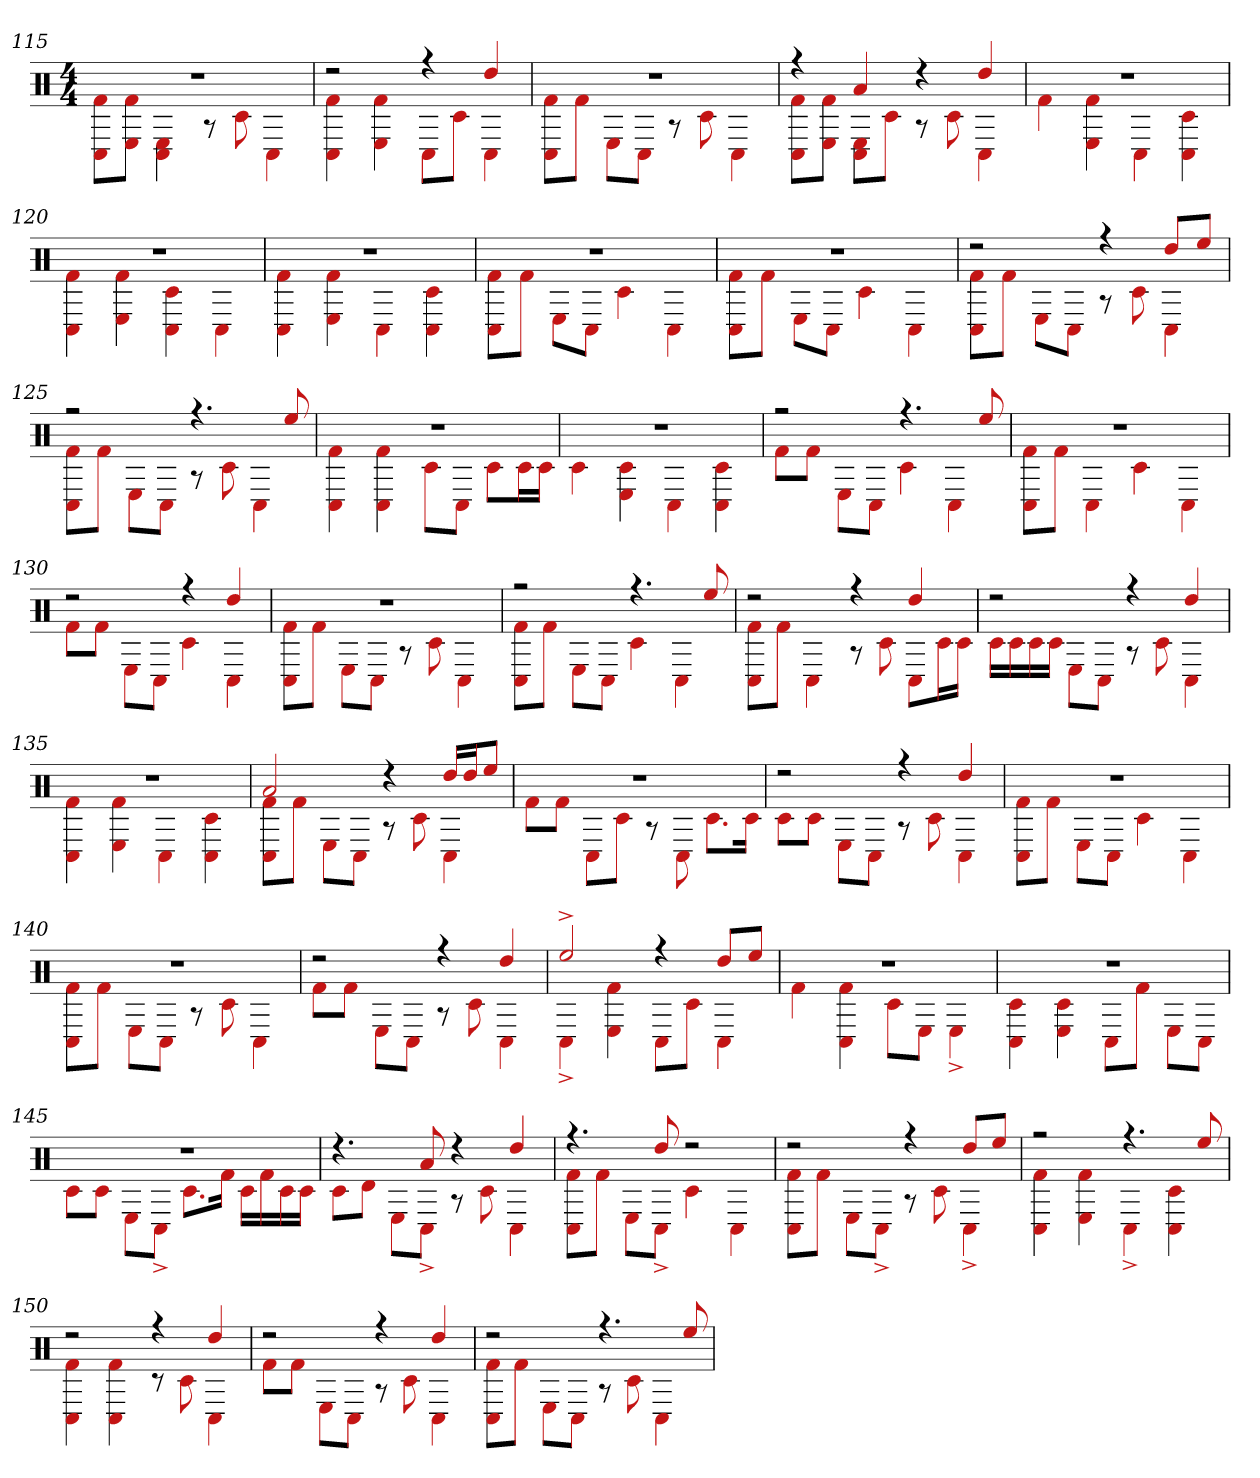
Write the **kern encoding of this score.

**kern
*part1
*staff1
*clefX
*k[]
*M4/4
=115
*^
1r	8C# 8f#L
.	8E 8f#J
.	4E 4C#
.	8r
.	8c#
.	4C#
=116	=116
2r	4C# 4f#
.	4f# 4E
4r	8C#L
.	8c#J
4dd	4C#
=117	=117
1r	8C# 8f#L
.	8f#J
.	8EL
.	8C#J
.	8r
.	8c#
.	4C#
=118	=118
4r	8C# 8f#L
.	8f# 8EJ
4a	8C# 8EL
.	8c#J
4r	8r
.	8c#
4dd	4C#
=119	=119
1r	4f#
.	4f# 4E
.	4C#
.	4c# 4C#
=120	=120
1r	4C# 4f#
.	4f# 4E
.	4C# 4c#
.	4C#
=121	=121
1r	4C# 4f#
.	4f# 4E
.	4C#
.	4c# 4C#
=122	=122
1r	8C# 8f#L
.	8f#J
.	8EL
.	8C#J
.	4c#
.	4C#
=123	=123
1r	8C# 8f#L
.	8f#J
.	8EL
.	8C#J
.	4c#
.	4C#
=124	=124
2r	8C# 8f#L
.	8f#J
.	8EL
.	8C#J
4r	8r
.	8c#
8ddL	4C#
8eeJ	.
=125	=125
2r	8C# 8f#L
.	8f#J
.	8EL
.	8C#J
4.r	8r
.	8c#
.	4C#
8ee	.
=126	=126
1r	4C# 4f#
.	4f# 4C#
.	8c#L
.	8C#J
.	8c#L
.	16c#L
.	16c#JJ
=127	=127
1r	4c#
.	4c# 4E
.	4C#
.	4c# 4C#
=128	=128
2r	8f#L
.	8f#J
.	8EL
.	8C#J
4.r	4c#
.	4C#
8ee	.
=129	=129
1r	8C# 8f#L
.	8f#J
.	4C#
.	4c#
.	4C#
=130	=130
2r	8f#L
.	8f#J
.	8EL
.	8C#J
4r	4c#
4dd	4C#
=131	=131
1r	8C# 8f#L
.	8f#J
.	8EL
.	8C#J
.	8r
.	8c#
.	4C#
=132	=132
2r	8C# 8f#L
.	8f#J
.	8EL
.	8C#J
4.r	4c#
.	4C#
8ee	.
=133	=133
2r	8C# 8f#L
.	8f#J
.	4C#
4r	8r
.	8c#
4dd	8C#L
.	16c#L
.	16c#JJ
=134	=134
2r	16c#LL
.	16c#
.	16c#
.	16c#JJ
.	8EL
.	8C#J
4r	8r
.	8c#
4dd	4C#
=135	=135
1r	4C# 4f#
.	4f# 4E
.	4C#
.	4c# 4C#
=136	=136
2a	8C# 8f#L
.	8f#J
.	8EL
.	8C#J
4r	8r
.	8c#
16ddLL	4C#
16ddJ	.
8eeJ	.
=137	=137
1r	8f#L
.	8f#J
.	8C#L
.	8c#J
.	8r
.	8C#
.	8.c#L
.	16c#Jk
=138	=138
2r	8c#L
.	8c#J
.	8EL
.	8C#J
4r	8r
.	8c#
4dd	4C#
=139	=139
1r	8C# 8f#L
.	8f#J
.	8EL
.	8C#J
.	4c#
.	4C#
=140	=140
1r	8C# 8f#L
.	8f#J
.	8EL
.	8C#J
.	8r
.	8c#
.	4C#
=141	=141
2r	8f#L
.	8f#J
.	8EL
.	8C#J
4r	8r
.	8c#
4dd	4C#
=142	=142
2ee^	4C#^
.	4f# 4E
4r	8C#L
.	8c#J
8ddL	4C#
8eeJ	.
=143	=143
1r	4f#
.	4f# 4C#
.	8c#L
.	8EJ
.	4E^
=144	=144
1r	4C# 4c#
.	4c# 4E
.	8C#L
.	8f#J
.	8EL
.	8C#J
=145	=145
1r	8c#L
.	8c#J
.	8EL
.	8C#^J
.	8.c#L
.	16f#Jk
.	16c#LL
.	16f#
.	16c#
.	16c#JJ
=146	=146
4.r	8c#L
.	8dJ
.	8EL
8a	8C#^J
4r	8r
.	8c#
4dd	4C#
=147	=147
4.r	8C# 8f#L
.	8f#J
.	8EL
8dd	8C#^J
2r	4c#
.	4C#
=148	=148
2r	8C# 8f#L
.	8f#J
.	8EL
.	8C#^J
4r	8r
.	8c#
8ddL	4C#^
8eeJ	.
=149	=149
2r	4C# 4f#
.	4f# 4E
4.r	4C#^
.	4c# 4C#
8ee	.
=150	=150
2r	4C# 4f#
.	4f# 4C#
4r	8r
.	8c#
4dd	4C#
=151	=151
2r	8f#L
.	8f#J
.	8EL
.	8C#J
4r	8r
.	8c#
4dd	4C#
=152	=152
2r	8C# 8f#L
.	8f#J
.	8EL
.	8C#J
4.r	8r
.	8c#
.	4C#
8ee	.
*v	*v
=
*-
